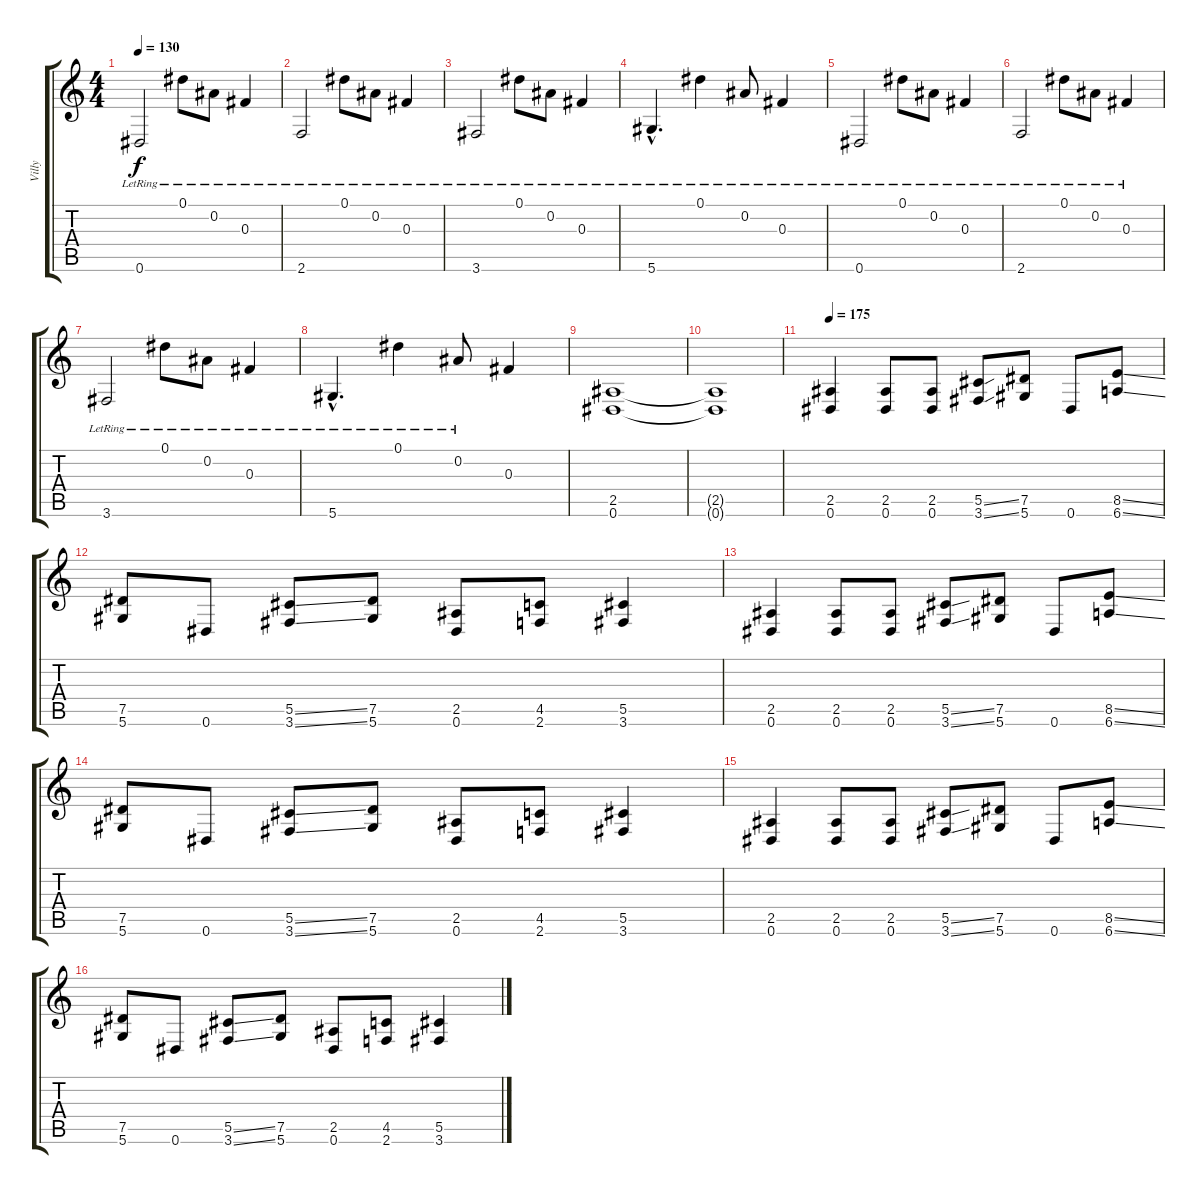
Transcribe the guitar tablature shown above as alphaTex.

\track ("Villy" "Villy") {instrument distortionguitar}
\staff {score tabs}
\tuning (Eb4 Bb3 Gb3 Db3 Ab2 Eb2) {hide}
\ts (4 4)
\tempo 130
\clef g2
\ks c
0.6{lr}.2{dy f volume 16 instrument distortionguitar} 0.1{lr}.8 0.2{lr}.8 0.3{lr}.4 |
2.6{lr}.2 0.1{lr}.8 0.2{lr}.8 0.3{lr}.4 |
3.6{lr}.2 0.1{lr}.8 0.2{lr}.8 0.3{lr}.4 |
5.6{hac lr}.4{d} 0.1{lr}.4 0.2{lr}.8 0.3{lr}.4 |
0.6{lr}.2{volume 16 instrument distortionguitar} 0.1{lr}.8 0.2{lr}.8 0.3{lr}.4 |
2.6{lr}.2 0.1{lr}.8 0.2{lr}.8 0.3{lr}.4 |
3.6{lr}.2 0.1{lr}.8 0.2{lr}.8 0.3{lr}.4 |
5.6{hac lr}.4{d} 0.1{lr}.4 0.2{lr}.8 0.3.4 |
(2.5 0.6).1 |
(2.5{t} 0.6{t}).1 |
\tempo 175
(2.5 0.6).4 (2.5 0.6).8 (2.5 0.6).8 (5.5{ss} 3.6{ss}).8 (7.5 5.6).8 0.6.8 (8.5{ss} 6.6{ss}).8 |
(7.5 5.6).8 0.6.8 (5.5{ss} 3.6{ss}).8 (7.5 5.6).8 (2.5 0.6).8 (4.5 2.6).8 (5.5 3.6).4 |
(2.5 0.6).4 (2.5 0.6).8 (2.5 0.6).8 (5.5{ss} 3.6{ss}).8 (7.5 5.6).8 0.6.8 (8.5{ss} 6.6{ss}).8 |
(7.5 5.6).8 0.6.8 (5.5{ss} 3.6{ss}).8 (7.5 5.6).8 (2.5 0.6).8 (4.5 2.6).8 (5.5 3.6).4 |
(2.5 0.6).4 (2.5 0.6).8 (2.5 0.6).8 (5.5{ss} 3.6{ss}).8 (7.5 5.6).8 0.6.8 (8.5{ss} 6.6{ss}).8 |
(7.5 5.6).8 0.6.8 (5.5{ss} 3.6{ss}).8 (7.5 5.6).8 (2.5 0.6).8 (4.5 2.6).8 (5.5 3.6).4
